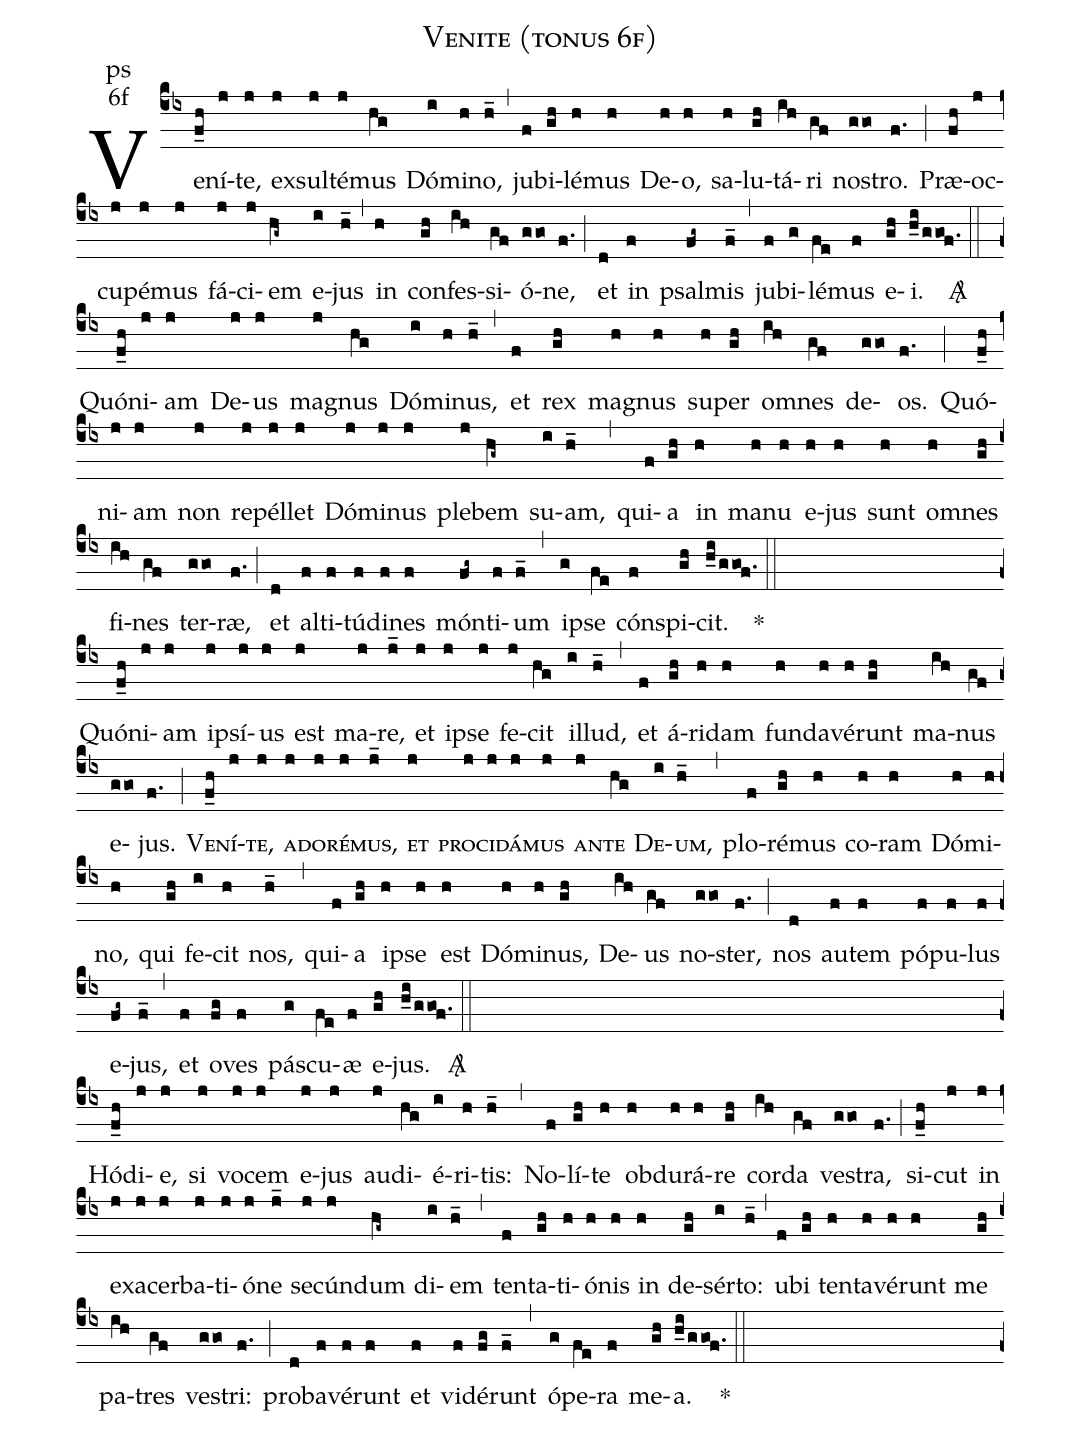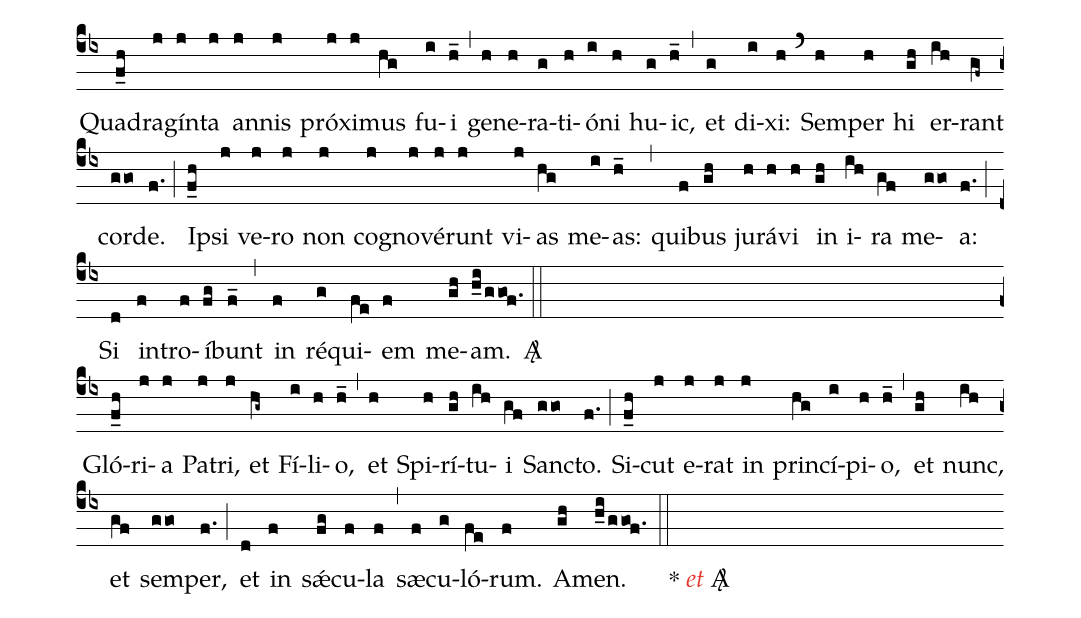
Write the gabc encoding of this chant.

name:Venite (tonus 6f);
office-part:ps;
mode:6f;
%%
(cb4) Ve(f_h)ní(j)te,(j) ex(j)sul(j)té(j)mus(hg) Dó(i)mi(h)no,(h_) (,) ju(f)bi(gh)lé(h)mus(h) De(h)o,(h) sa(h)lu(gh)tá(ih)ri(gf) no(ggo)stro.(f.) (;) Præ(fh)oc(j)cu(j)pé(j)mus(j) fá(j)ci(j)em(hg~) e(i)jus(h_) (,) in(h) con(gh)fes(ih)si(gf)ó(ggo)ne,(f.) (;) et(d) in(f) psal(fg~)mis(f_) (,) ju(f)bi(g)lé(fe)mus(f) e(gh)i.(h_i/ggof.)
<sp>A/</sp>(::) (Z)

Quó(f_h)ni(j)am(j) De(j)us(j) ma(j)gnus(hg) Dó(i)mi(h)nus,(h_) (,) et(f) rex(gh) ma(h)gnus(h) su(h)per(gh) om(ih)nes(gf) de(ggo)os.(f.) (;) Quó(f_h)ni(j)am(j) non(j) re(j)pél(j)let(j) Dó(j)mi(j)nus(j) ple(j)bem(hg~) su(i)am,(h_) (,) qui(f)a(gh) in(h) ma(h)nu(h) e(h)jus(h) sunt(h) om(h)nes(gh) fi(ih)nes(gf) ter(ggo)ræ,(f.) (;) et(d) al(f)ti(f)tú(f)di(f)nes(f) món(fg~)ti(f)um(f_) (,) i(g)pse(fe) cón(f)spi(gh)cit.(h_i/ggof.) <sp>*</sp>(::) (Z)

Quó(f_h)ni(j)am(j) i(j)psí(j)us(j) est(j) ma(j)re,(j_) et(j) i(j)pse(j) fe(j)cit(hg) il(i)lud,(h_) (,) et(f) á(gh)ri(h)dam(h) fun(h)da(h)vé(h)runt(gh) ma(ih)nus(gf) e(ggo)jus.(f.)     (;)<sc>Ve(f_h)ní(j)te,(j) a(j)do(j)ré(j)mus,(j_) et(j) pro(j)ci(j)dá(j)mus(j) an(j)te(hg) De(i)um,</sc>(h_) (,) plo(f)ré(gh)mus(h) co(h)ram(h) Dó(h)mi(h)no,(h) qui(gh) fe(i)cit(h) nos,(h_) (,) qui(f)a(gh) i(h)pse(h) est(h) Dó(h)mi(h)nus,(gh) De(ih)us(gf) no(ggo)ster,(f.) (;) nos(d) au(f)tem(f) pó(f)pu(f)lus(f) e(fg~)jus,(f_) (,) et(f) o(fg)ves(f) pá(g)scu(fe)æ(f) e(gh)jus.(h_i/ggof.)
<sp>A/</sp>(::) (Z)

Hó(f_h)di(j)e,(j) si(j) vo(j)cem(j) e(j)jus(j) au(j)di(hg)é(i)ri(h)tis:(h_) (,) No(f)lí(gh)te(h) ob(h)du(h)rá(h)re(gh) cor(ih)da(gf) ve(ggo)stra,(f.) (;) si(f_h)cut(j) in(j) e(j)xa(j)cer(j)ba(j)ti(j)ó(j)ne(j_) se(j)cún(j)dum(hg~) di(i)em(h_) (,) ten(f)ta(gh)ti(h)ó(h)nis(h) in(h) de(gh)sér(i)to:(h_) (,) u(f)bi(gh) ten(h)ta(h)vé(h)runt(h) me(gh) pa(ih)tres(gf) ve(ggo)stri:(f.) (;) pro(d)ba(f)vé(f)runt(f) et(f) vi(f)dé(fg)runt(f_) (,) ó(g)pe(fe)ra(f) me(gh)a.(h_i/ggof.) <sp>*</sp>(::) (Z)

Qua(f_h)dra(j)gín(j)ta(j) an(j)nis(j) pró(j)xi(j)mus(hg) fu(i)i(h_) (,) ge(h)ne(h)ra(g)ti(h)ó(i)ni(h) hu(g)ic,(h_) (,) et(g) di(i)xi:(h) (`) Sem(h)per(h) hi(gh) er(ih)rant(gf~) cor(ggo)de.(f.) (;) I(f_h)psi(j) ve(j)ro(j) non(j) co(j)gno(j)vé(j)runt(j) vi(j)as(hg) me(i)as:(h_) (,) qui(f)bus(gh) ju(h)rá(h)vi(h) in(gh) i(ih)ra(gf) me(ggo)a:(f.) (;) Si(d) in(f)tro(f)í(fg)bunt(f_) (,) in(f) ré(g)qui(fe)em(f) me(gh)am.(h_i/ggof.)
<sp>A/</sp>(::) (Z)

Gló(f_h)ri(j)a(j) Pa(j)tri,(j) et(hg~) Fí(i)li(h)o,(h_) (,) et(h) Spi(h)rí(gh)tu(ih)i(gf) San(ggo)cto.(f.) (;) Si(f_h)cut(j) e(j)rat(j) in(j) prin(hg)cí(i)pi(h)o,(h_) (,) et(gh) nunc,(ih) et(gf) sem(ggo)per,(f.) (;) et(d) in(f) sǽ(fg)cu(f)la(f) (,) sæ(f)cu(g)ló(fe)rum.(f) A(gh)men.(h_i/ggof.) (::)
<sp>*</sp> <c><i>et</i></c> <sp>A/</sp>( )
